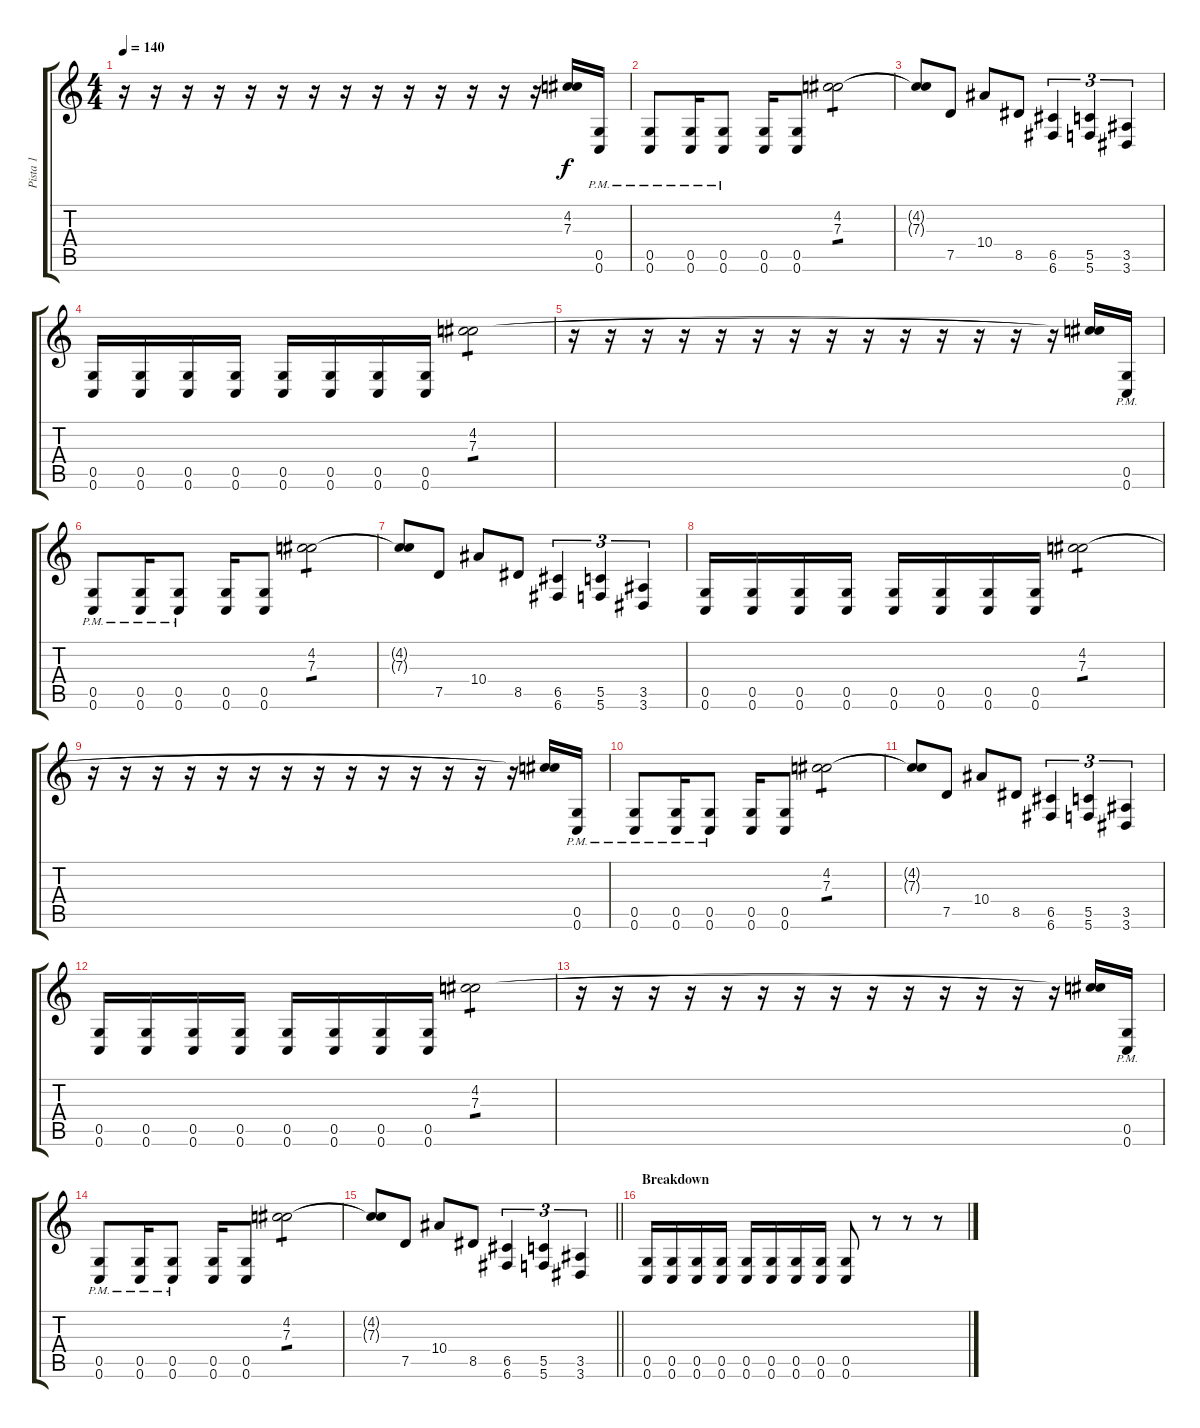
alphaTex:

\track ("Pista 1" "Pista 1") {instrument distortionguitar}
\staff {score tabs}
\tuning (D4 A3 F3 C3 G2 C2) {hide}
\ts (4 4)
\tempo 140
\clef g2
\ks c
r.16{dy f} r.16 r.16 r.16 r.16 r.16 r.16 r.16 r.16 r.16 r.16 r.16 r.16 r.16 (4.2{t} 7.3{t}).16 (0.5{pm} 0.6{pm}).16 |
(0.5{pm} 0.6{pm}).8 (0.5{pm} 0.6{pm}).16 (0.5{pm} 0.6{pm}).8 (0.5 0.6).16 (0.5 0.6).8 (4.2 7.3).2{tp 1} |
(4.2{t} 7.3{t}).8 7.5.8 10.4.8 8.5.8 (6.5 6.6).4{tu (3 2)} (5.5 5.6).4{tu (3 2)} (3.5 3.6).4{tu (3 2)} |
(0.5 0.6).16 (0.5 0.6).16 (0.5 0.6).16 (0.5 0.6).16 (0.5 0.6).16 (0.5 0.6).16 (0.5 0.6).16 (0.5 0.6).16 (4.2 7.3).2{tp 1} |
r.16 r.16 r.16 r.16 r.16 r.16 r.16 r.16 r.16 r.16 r.16 r.16 r.16 r.16 (4.2{t} 7.3{t}).16 (0.5{pm} 0.6{pm}).16 |
(0.5{pm} 0.6{pm}).8 (0.5{pm} 0.6{pm}).16 (0.5{pm} 0.6{pm}).8 (0.5 0.6).16 (0.5 0.6).8 (4.2 7.3).2{tp 1} |
(4.2{t} 7.3{t}).8 7.5.8 10.4.8 8.5.8 (6.5 6.6).4{tu (3 2)} (5.5 5.6).4{tu (3 2)} (3.5 3.6).4{tu (3 2)} |
(0.5 0.6).16 (0.5 0.6).16 (0.5 0.6).16 (0.5 0.6).16 (0.5 0.6).16 (0.5 0.6).16 (0.5 0.6).16 (0.5 0.6).16 (4.2 7.3).2{tp 1} |
r.16 r.16 r.16 r.16 r.16 r.16 r.16 r.16 r.16 r.16 r.16 r.16 r.16 r.16 (4.2{t} 7.3{t}).16 (0.5{pm} 0.6{pm}).16 |
(0.5{pm} 0.6{pm}).8 (0.5{pm} 0.6{pm}).16 (0.5{pm} 0.6{pm}).8 (0.5 0.6).16 (0.5 0.6).8 (4.2 7.3).2{tp 1} |
(4.2{t} 7.3{t}).8 7.5.8 10.4.8 8.5.8 (6.5 6.6).4{tu (3 2)} (5.5 5.6).4{tu (3 2)} (3.5 3.6).4{tu (3 2)} |
(0.5 0.6).16 (0.5 0.6).16 (0.5 0.6).16 (0.5 0.6).16 (0.5 0.6).16 (0.5 0.6).16 (0.5 0.6).16 (0.5 0.6).16 (4.2 7.3).2{tp 1} |
r.16 r.16 r.16 r.16 r.16 r.16 r.16 r.16 r.16 r.16 r.16 r.16 r.16 r.16 (4.2{t} 7.3{t}).16 (0.5{pm} 0.6{pm}).16 |
(0.5{pm} 0.6{pm}).8 (0.5{pm} 0.6{pm}).16 (0.5{pm} 0.6{pm}).8 (0.5 0.6).16 (0.5 0.6).8 (4.2 7.3).2{tp 1} |
\barLineRight lightlight
(4.2{t} 7.3{t}).8 7.5.8 10.4.8 8.5.8 (6.5 6.6).4{tu (3 2)} (5.5 5.6).4{tu (3 2)} (3.5 3.6).4{tu (3 2)} |
\section ("" "Breakdown")
(0.5 0.6).16 (0.5 0.6).16 (0.5 0.6).16 (0.5 0.6).16 (0.5 0.6).16 (0.5 0.6).16 (0.5 0.6).16 (0.5 0.6).16 (0.5 0.6).8 r.8 r.8 r.8
